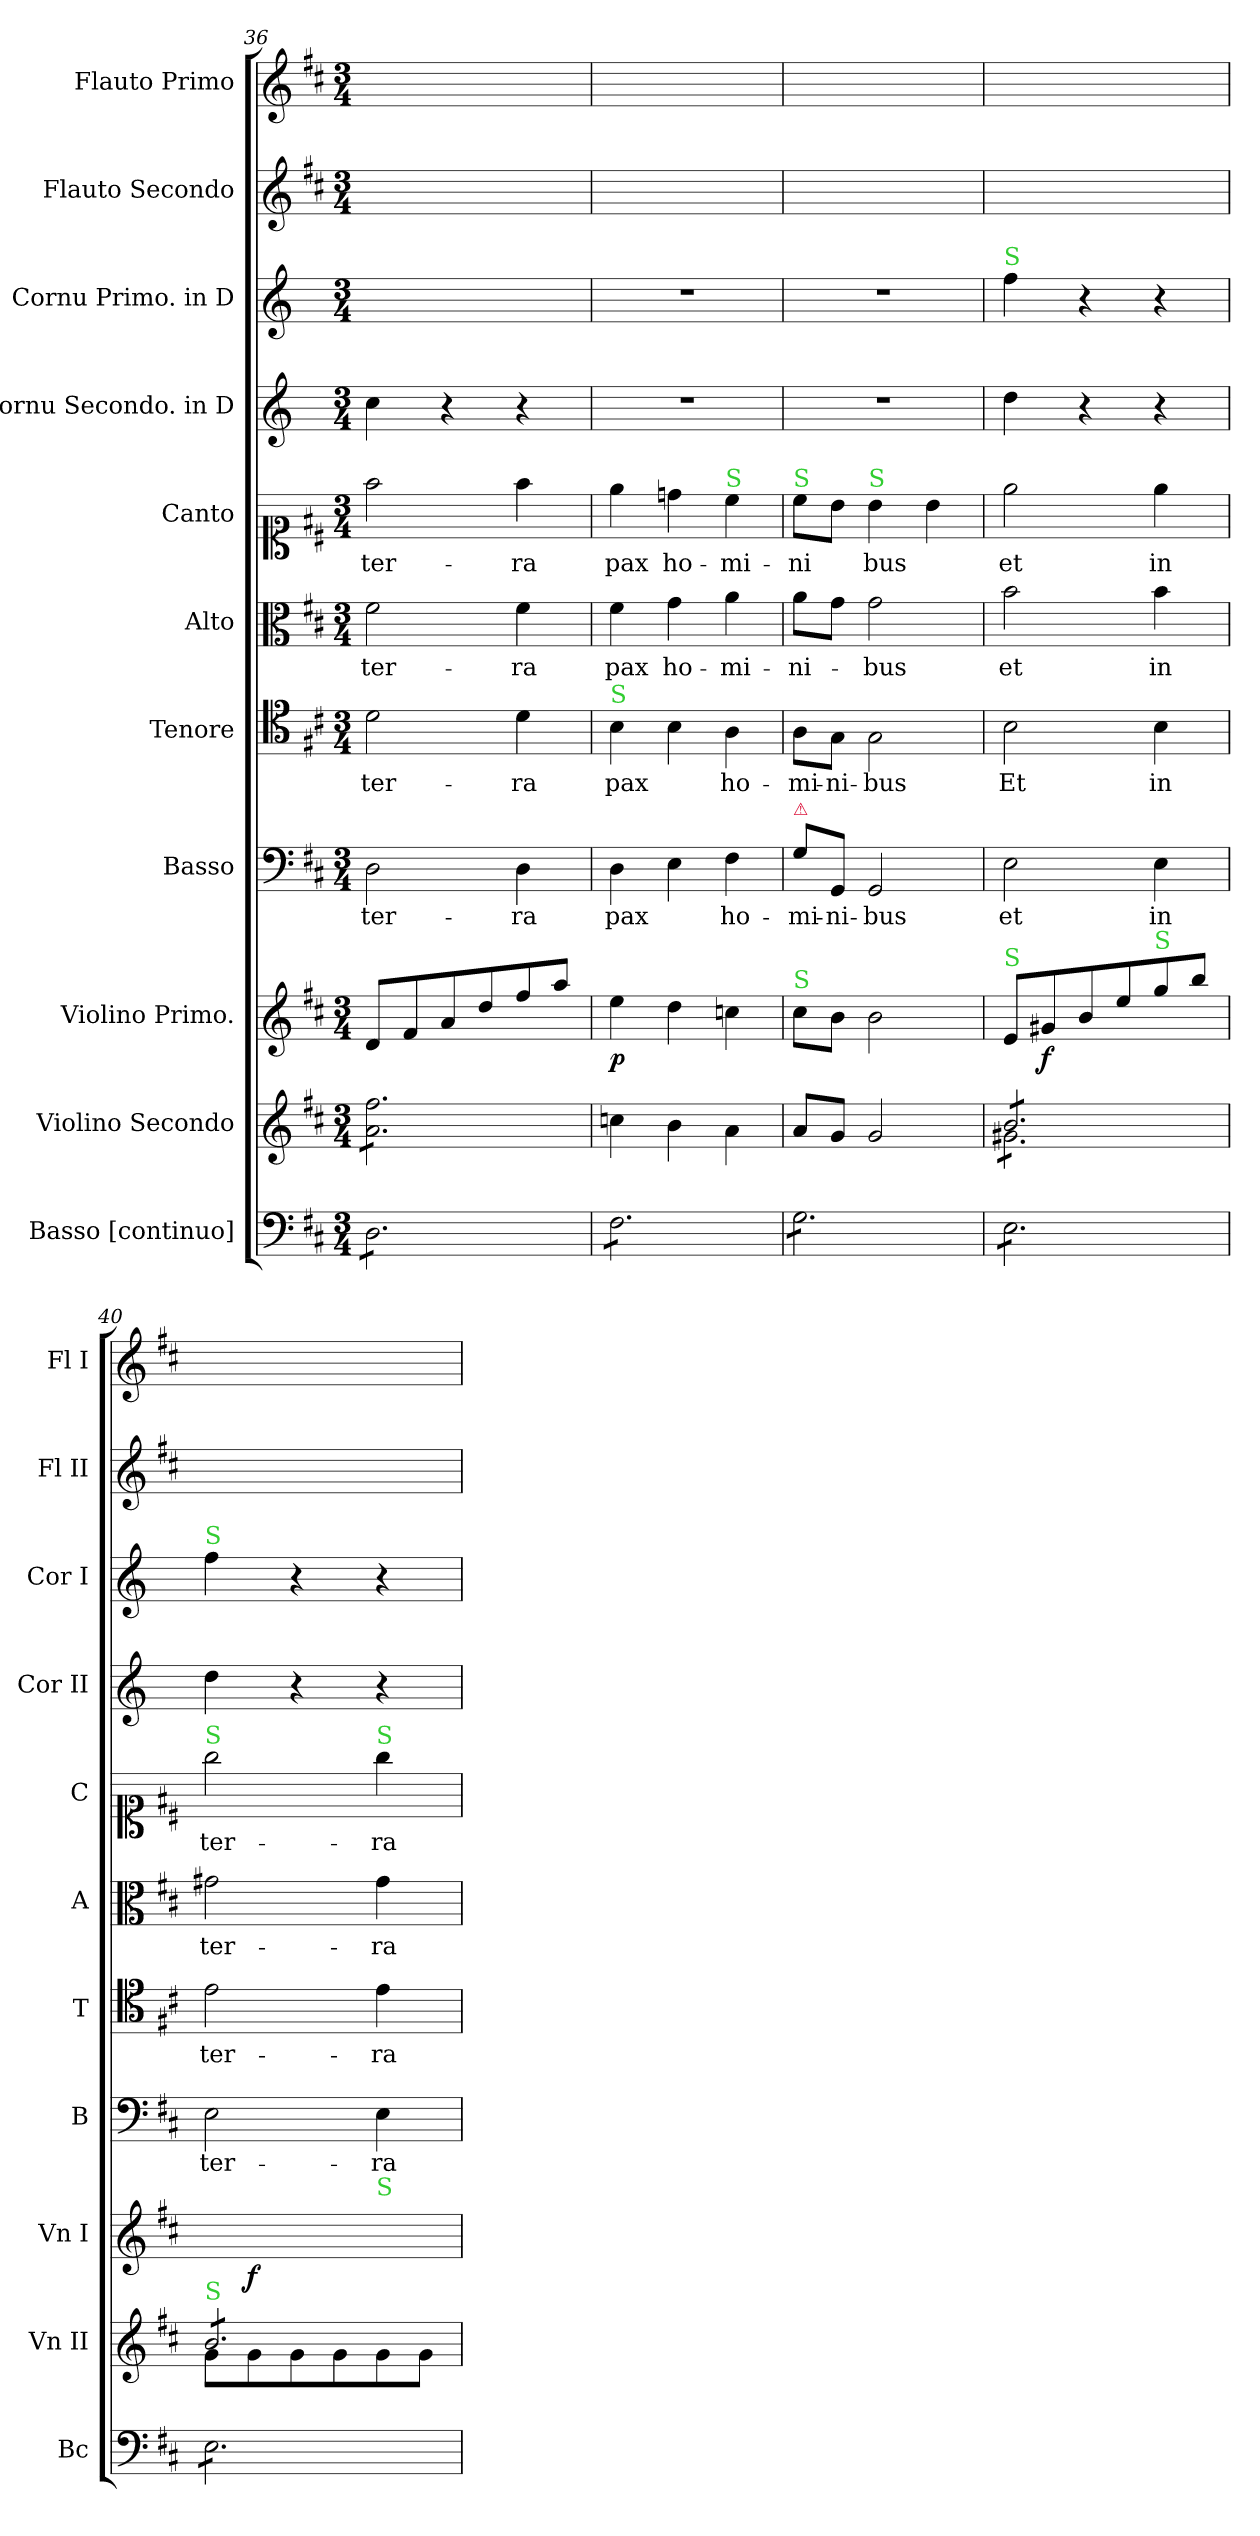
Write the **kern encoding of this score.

**kern	**kern	**kern	**dynam	**kern	**text	**kern	**text	**kern	**text	**kern	**text	**kern	**kern	**kern	**kern
*part11	*part10	*part9	*part9	*part8	*part8	*part7	*part7	*part6	*part6	*part5	*part5	*part4	*part3	*part2	*part1
*staff11	*staff10	*staff9	*staff9	*staff8	*staff8	*staff7	*staff7	*staff6	*staff6	*staff5	*staff5	*staff4	*staff3	*staff2	*staff1
*I"Basso [continuo]	*I"Violino Secondo	*I"Violino Primo.	*	*I"Basso	*	*I"Tenore	*	*I"Alto	*	*I"Canto	*	*I"Cornu Secondo. in D	*I"Cornu Primo. in D	*I"Flauto Secondo	*I"Flauto Primo
*I'Bc	*I'Vn II	*I'Vn I	*	*I'B	*	*I'T	*	*I'A	*	*I'C	*	*I'Cor II	*I'Cor I	*I'Fl II	*I'Fl I
*clefF4	*clefG2	*clefG2	*	*clefF4	*	*clefC4	*	*clefC3	*	*clefC1	*	*clefG2	*clefG2	*clefG2	*clefG2
*	*	*	*	*	*	*	*	*	*	*	*	*ITrd-1c-2	*ITrd-1c-2	*	*
*k[f#c#]	*k[f#c#]	*k[f#c#]	*	*k[f#c#]	*	*k[f#c#]	*	*k[f#c#]	*	*k[f#c#]	*	*k[f#c#]	*k[f#c#]	*k[f#c#]	*k[f#c#]
*M3/4	*M3/4	*M3/4	*	*M3/4	*	*M3/4	*	*M3/4	*	*M3/4	*	*M3/4	*M3/4	*M3/4	*M3/4
=36	=36	=36	=36	=36	=36	=36	=36	=36	=36	=36	=36	=36	=36	=36	=36
*tremolo	*	*	*	*	*	*	*	*	*	*	*	*	*	*	*
*	*tremolo	*	*	*	*	*	*	*	*	*	*	*	*	*	*
8D\L	8a\ 8ff#\L	8d/L	.	2D\	ter-	2d\	ter-	2f#\	ter-	2ff#\	ter-	4dd\	4ff#\yy	2.ryy	2.ryy
8D\	8a\ 8ff#\	8f#/	.	.	.	.	.	.	.	.	.	.	.	.	.
8D\	8a\ 8ff#\	8a/	.	.	.	.	.	.	.	.	.	4r	4ryy	.	.
8D\	8a\ 8ff#\	8dd/	.	.	.	.	.	.	.	.	.	.	.	.	.
8D\	8a\ 8ff#\	8ff#/	.	4D\	-ra	4d\	-ra	4f#\	-ra	4ff#\	-ra	4r	4ryy	.	.
8D\J	8a\ 8ff#\J	8aa/J	.	.	.	.	.	.	.	.	.	.	.	.	.
*	*Xtremolo	*	*	*	*	*	*	*	*	*	*	*	*	*	*
=37	=37	=37	=37	=37	=37	=37	=37	=37	=37	=37	=37	=37	=37	=37	=37
!	!	!	!	!	!	!LO:TX:a:color=limegreen:t=S	!	!	!	!	!	!	!	!	!
!	!	!	!LO:DY:b	!	!	!	!	!	!	!	!	!	!	!	!
8F#\L	4ccn\	4ee\	p	4D\	pax	4B\	pax	4f#\	pax	4ee\	pax	2.r	2.r	2.ryy	2.ryy
8F#\	.	.	.	.	.	.	.	.	.	.	.	.	.	.	.
8F#\	4b\	4dd\	.	4E\	.	4B\	.	4g\	ho-	4ddn\	ho-	.	.	.	.
8F#\	.	.	.	.	.	.	.	.	.	.	.	.	.	.	.
!	!	!	!	!	!	!	!	!	!	!LO:TX:a:color=limegreen:t=S	!	!	!	!	!
8F#\	4a\	4ccn\	.	4F#\	ho-	4A\	ho-	4a\	-mi-	4cc#\	-mi-	.	.	.	.
8F#\J	.	.	.	.	.	.	.	.	.	.	.	.	.	.	.
=38	=38	=38	=38	=38	=38	=38	=38	=38	=38	=38	=38	=38	=38	=38	=38
!	!	!	!	!	!	!	!	!	!	!LO:TX:a:color=limegreen:t=S	!	!	!	!	!
!	!	!	!	!LO:TX:a:color=crimson:t=⚠	!	!	!	!	!	!	!	!	!	!	!
!	!	!LO:TX:a:color=limegreen:t=S	!	!	!	!	!	!	!	!	!	!	!	!	!
8G\L	8a/L	8cc#\L	.	8G\L	-mi-	8A\L	-mi-	8a\L	-ni-	8cc#\L	-ni	2.r	2.r	2.ryy	2.ryy
8G\	8g/J	8b\J	.	8GG/J	-ni-	8G\J	-ni-	8g\J	.	8b\J	.	.	.	.	.
!	!	!	!	!	!	!	!	!	!	!LO:TX:a:color=limegreen:t=S	!	!	!	!	!
8G\	2g/	2b\	.	2GG/	-bus	2G\	-bus	2g\	-bus	4b\	bus	.	.	.	.
8G\	.	.	.	.	.	.	.	.	.	.	.	.	.	.	.
8G\	.	.	.	.	.	.	.	.	.	4b\	.	.	.	.	.
8G\J	.	.	.	.	.	.	.	.	.	.	.	.	.	.	.
=39	=39	=39	=39	=39	=39	=39	=39	=39	=39	=39	=39	=39	=39	=39	=39
*	*^	*	*	*	*	*	*	*	*	*	*	*	*	*	*
!	!	!	!	!	!	!	!	!	!	!	!	!	!	!LO:TX:a:color=limegreen:t=S	!	!
!	!	!	!LO:TX:a:color=limegreen:t=S	!	!	!	!	!	!	!	!	!	!	!	!	!
*	*tremolo	*	*	*	*	*	*	*	*	*	*	*	*	*	*	*
8E\L	8b/L	8g#X\L	8e/L	.	2E\	et	2B\	Et	2b\	et	2ee\	et	4ee\	4gg\	2.ryy	2.ryy
!	!	!	!	!LO:DY:b	!	!	!	!	!	!	!	!	!	!	!	!
8E\	8b/	8g#X\	8g#X/	f	.	.	.	.	.	.	.	.	.	.	.	.
8E\	8b/	8g#X\	8b/	.	.	.	.	.	.	.	.	.	4r	4r	.	.
8E\	8b/	8g#X\	8ee/	.	.	.	.	.	.	.	.	.	.	.	.	.
!	!	!	!LO:TX:a:color=limegreen:t=S	!	!	!	!	!	!	!	!	!	!	!	!	!
8E\	8b/	8g#X\	8gg/	.	4E\	in	4B\	in	4b\	in	4ee\	in	4r	4r	.	.
8E\J	8b/J	8g#X\J	8bb/J	.	.	.	.	.	.	.	.	.	.	.	.	.
=40	=40	=40	=40	=40	=40	=40	=40	=40	=40	=40	=40	=40	=40	=40	=40	=40
!	!	!	!	!	!	!	!	!	!	!	!	!	!	!LO:TX:a:color=limegreen:t=S	!	!
!	!	!	!	!	!	!	!	!	!	!	!LO:TX:a:color=limegreen:t=S	!	!	!	!	!
!	!LO:TX:a:color=limegreen:t=S	!	!	!	!	!	!	!	!	!	!	!	!	!	!	!
8E\L	8b/L	8g\L	8e/yy	.	2E\	ter-	2e\	ter-	2g#X\	ter-	2gg\	ter-	4ee\	4gg\	2.ryy	2.ryy
!	!	!	!	!LO:DY:b	!	!	!	!	!	!	!	!	!	!	!	!
8E\	8b/	8g\	8g#X/yy	f	.	.	.	.	.	.	.	.	.	.	.	.
8E\	8b/	8g\	8b/yy	.	.	.	.	.	.	.	.	.	4r	4r	.	.
8E\	8b/	8g\	8ee/yy	.	.	.	.	.	.	.	.	.	.	.	.	.
!	!	!	!	!	!	!	!	!	!	!	!LO:TX:a:color=limegreen:t=S	!	!	!	!	!
!	!	!	!LO:TX:a:color=limegreen:t=S	!	!	!	!	!	!	!	!	!	!	!	!	!
8E\	8b/	8g\	8gg/yy	.	4E\	-ra	4e\	-ra	4g#\	-ra	4gg\	-ra	4r	4r	.	.
8E\J	8b/J	8g\J	8bb/yy	.	.	.	.	.	.	.	.	.	.	.	.	.
*	*Xtremolo	*	*	*	*	*	*	*	*	*	*	*	*	*	*	*
*Xtremolo	*	*	*	*	*	*	*	*	*	*	*	*	*	*	*	*
*	*v	*v	*	*	*	*	*	*	*	*	*	*	*	*	*	*
=	=	=	=	=	=	=	=	=	=	=	=	=	=	=	=
*-	*-	*-	*-	*-	*-	*-	*-	*-	*-	*-	*-	*-	*-	*-	*-
